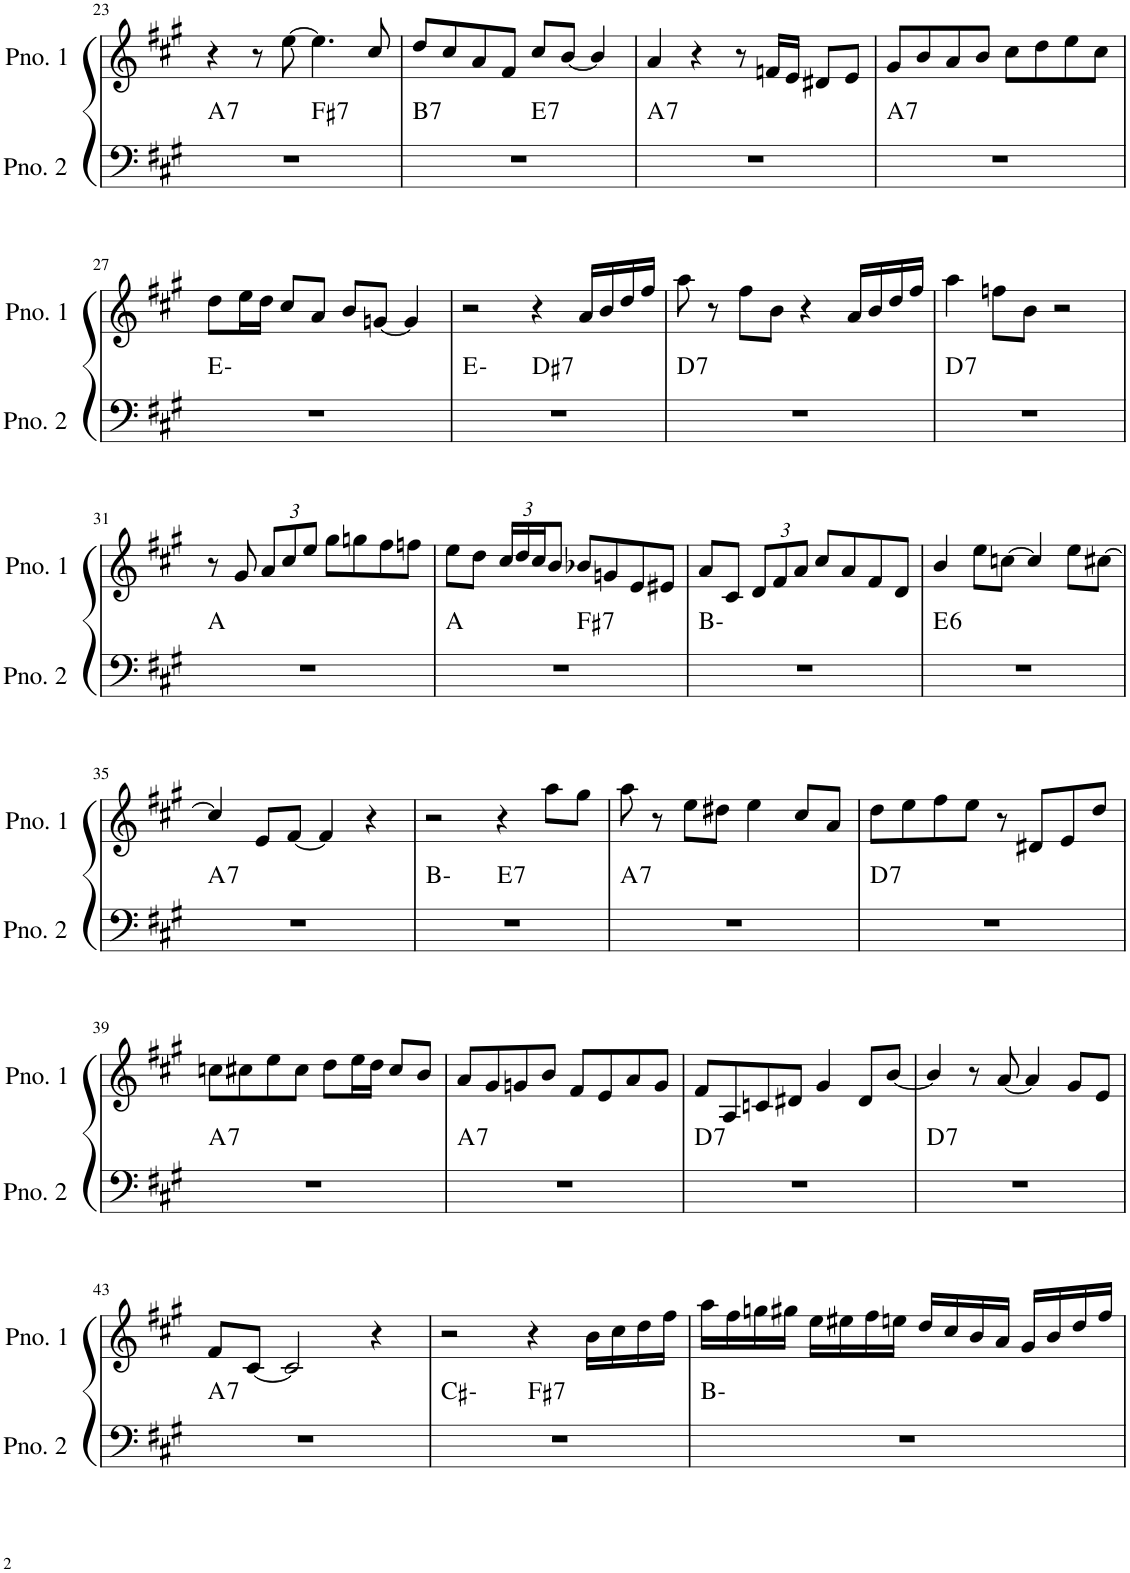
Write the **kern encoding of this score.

**kern	**harte	**kern
*part2	*part2	*part1
*staff2	*	*staff1
*I"ピアノ 2	*	*I"ピアノ 1
!!LO:PB:g=z
*clefF4	*	*clefG2
*k[f#c#g#]	*	*k[f#c#g#]
*M4/4	*	*M4/4
=23	=23	=23
!	!LO:H:kt=7	!
*^	*	*
1r	2ryy	A:7	4r
.	.	.	8r
.	.	.	[8ee\
!	!	!LO:H:kt=7	!
.	2ryy	F#:7	4.ee\]
.	.	.	8cc#/
=24	=24	=24	=24
!	!	!LO:H:kt=7	!
1r	2ryy	B:7	8dd/L
.	.	.	8cc#/
.	.	.	8a/
.	.	.	8f#/J
!	!	!LO:H:kt=7	!
.	2ryy	E:7	8cc#/L
.	.	.	[8b/J
.	.	.	4b/]
=25	=25	=25	=25
!	!	!LO:H:kt=7	!
*v	*v	*	*
1r	A:7	4a/
.	.	4r
.	.	8r
.	.	16fn/LL
.	.	16e/JJ
.	.	8d#X/L
.	.	8e/J
=26	=26	=26
!	!LO:H:kt=7	!
1r	A:7	8g#/L
.	.	8b/
.	.	8a/
.	.	8b/J
.	.	8cc#\L
.	.	8dd\
.	.	8ee\
.	.	8cc#\J
!!LO:LB:g=z
=27	=27	=27
1r	E:min	8dd\L
.	.	16ee\L
.	.	16dd\JJ
.	.	8cc#/L
.	.	8a/J
.	.	8b/L
.	.	[8gn/J
.	.	4g/]
=28	=28	=28
*^	*	*
1r	2ryy	E:min	2r
!	!	!LO:H:kt=7	!
.	2ryy	D#:7	4r
.	.	.	16a/LL
.	.	.	16b/
.	.	.	16dd/
.	.	.	16ff#/JJ
=29	=29	=29	=29
!	!	!LO:H:kt=7	!
*v	*v	*	*
1r	D:7	8aa\
.	.	8r
.	.	8ff#\L
.	.	8b\J
.	.	4r
.	.	16a/LL
.	.	16b/
.	.	16dd/
.	.	16ff#/JJ
=30	=30	=30
!	!LO:H:kt=7	!
1r	D:7	4aa\
.	.	8ffn\L
.	.	8b\J
.	.	2r
!!LO:LB:g=z
=31	=31	=31
1r	A:maj	8r
.	.	8g#/
*	*	*Xbrackettup
.	.	12a/L
.	.	12cc#/
.	.	12ee/J
.	.	8gg#\L
.	.	8ggn\
.	.	8ff#\
.	.	8ffn\J
=32	=32	=32
*^	*	*
1r	2ryy	A:maj	8ee\L
.	.	.	8dd\J
.	.	.	24cc#/LL
.	.	.	24dd/
.	.	.	24cc#/J
.	.	.	8b/J
!	!	!LO:H:kt=7	!
.	2ryy	F#:7	8b-X/L
.	.	.	8gn/
.	.	.	8e/
.	.	.	8e#X/J
*v	*v	*	*
=33	=33	=33
1r	B:min	8a/L
.	.	8c#/J
.	.	12d/L
.	.	12f#/
.	.	12a/J
.	.	8cc#/L
.	.	8a/
.	.	8f#/
.	.	8d/J
=34	=34	=34
!	!LO:H:kt=6	!
1r	E:maj6	4b/
.	.	8ee\L
.	.	[8ccn\J
.	.	4cc/]
.	.	8ee\L
.	.	[8cc#X\J
!!LO:LB:g=z
=35	=35	=35
!	!LO:H:kt=7	!
1r	A:7	4cc#/]
.	.	8e/L
.	.	[8f#/J
.	.	4f#/]
.	.	4r
=36	=36	=36
*^	*	*
1r	2ryy	B:min	2r
!	!	!LO:H:kt=7	!
.	2ryy	E:7	4r
.	.	.	8aa\L
.	.	.	8gg#\J
=37	=37	=37	=37
!	!	!LO:H:kt=7	!
*v	*v	*	*
1r	A:7	8aa\
.	.	8r
.	.	8ee\L
.	.	8dd#X\J
.	.	4ee\
.	.	8cc#/L
.	.	8a/J
=38	=38	=38
!	!LO:H:kt=7	!
1r	D:7	8dd\L
.	.	8ee\
.	.	8ff#\
.	.	8ee\J
.	.	8r
.	.	8d#X/L
.	.	8e/
.	.	8dd/J
!!LO:LB:g=z
=39	=39	=39
!	!LO:H:kt=7	!
1r	A:7	8ccn\L
.	.	8cc#X\
.	.	8ee\
.	.	8cc#\J
.	.	8dd\L
.	.	16ee\L
.	.	16dd\JJ
.	.	8cc#/L
.	.	8b/J
=40	=40	=40
!	!LO:H:kt=7	!
1r	A:7	8a/L
.	.	8g#/
.	.	8gn/
.	.	8b/J
.	.	8f#/L
.	.	8e/
.	.	8a/
.	.	8g/J
=41	=41	=41
!	!LO:H:kt=7	!
1r	D:7	8f#/L
.	.	8A/
.	.	8cn/
.	.	8d#X/J
.	.	4g#/
.	.	8d#/L
.	.	[8b/J
=42	=42	=42
!	!LO:H:kt=7	!
1r	D:7	4b/]
.	.	8r
.	.	[8a/
.	.	4a/]
.	.	8g#/L
.	.	8e/J
!!LO:LB:g=z
=43	=43	=43
!	!LO:H:kt=7	!
1r	A:7	8f#/L
.	.	[8c#/J
.	.	2c#/]
.	.	4r
=44	=44	=44
*^	*	*
1r	2ryy	C#:min	2r
!	!	!LO:H:kt=7	!
.	2ryy	F#:7	4r
.	.	.	16b\LL
.	.	.	16cc#\
.	.	.	16dd\
.	.	.	16ff#\JJ
*v	*v	*	*
=45	=45	=45
1r	B:min	16aa\LL
.	.	16ff#\
.	.	16ggn\
.	.	16gg#X\JJ
.	.	16ee\LL
.	.	16ee#X\
.	.	16ff#\
.	.	16een\JJ
.	.	16dd/LL
.	.	16cc#/
.	.	16b/
.	.	16a/JJ
.	.	16g#/LL
.	.	16b/
.	.	16dd/
.	.	16ff#/JJ
=	=	=
*-	*-	*-
